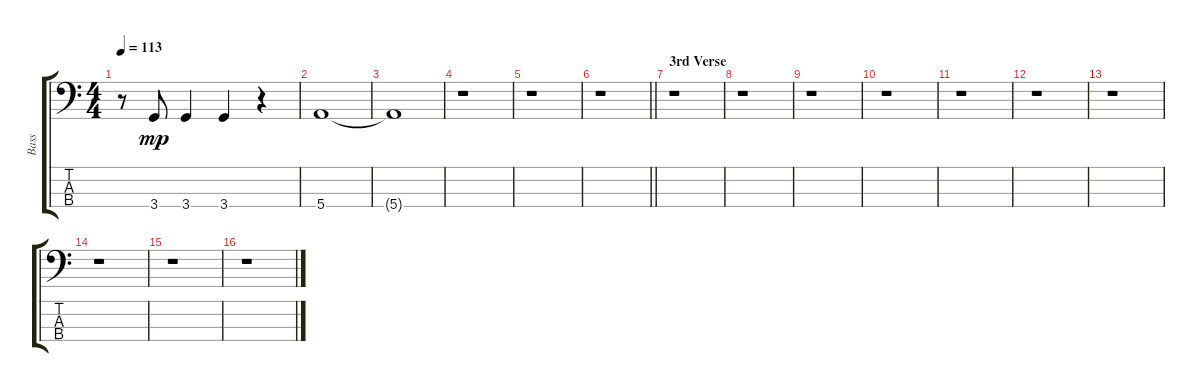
\track ("Bass" "Bass") {instrument electricbassfinger}
\staff {score tabs}
\tuning (G2 D2 A1 E1) {hide}
\ts (4 4)
\tempo 113
\clef f4
\ks c
r.8{dy mp} 3.4.8 3.4.4 3.4.4 r.4 |
5.4.1 |
5.4{t}.1 |
r.1 |
r.1 |
\barLineRight lightlight
r.1 |
\section ("" "3rd Verse")
r.1 |
r.1 |
r.1 |
r.1 |
r.1 |
r.1 |
r.1 |
r.1 |
r.1 |
r.1
